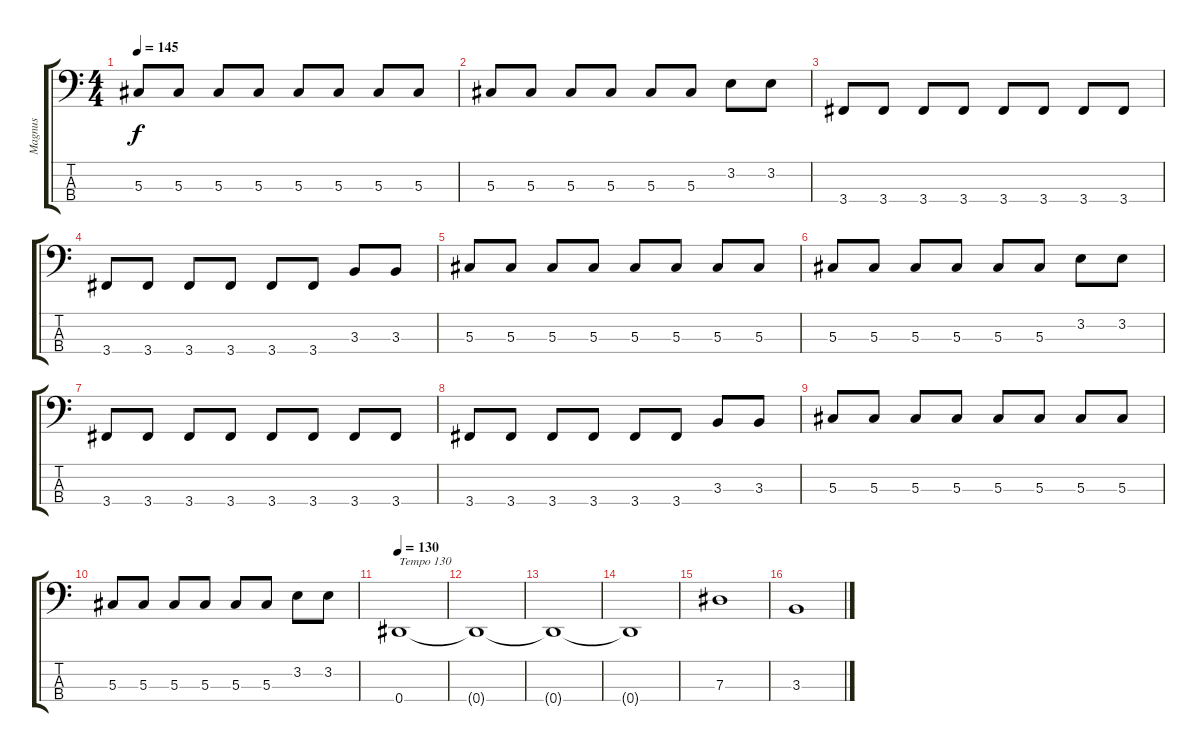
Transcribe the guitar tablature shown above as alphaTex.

\track ("Magnus" "Magnus") {instrument electricbassfinger}
\staff {score tabs}
\tuning (Gb2 Db2 Ab1 Eb1) {hide}
\ts (4 4)
\tempo 145
\clef f4
\ks c
5.3.8{dy f} 5.3.8 5.3.8 5.3.8 5.3.8 5.3.8 5.3.8 5.3.8 |
5.3.8 5.3.8 5.3.8 5.3.8 5.3.8 5.3.8 3.2.8 3.2.8 |
3.4.8 3.4.8 3.4.8 3.4.8 3.4.8 3.4.8 3.4.8 3.4.8 |
3.4.8 3.4.8 3.4.8 3.4.8 3.4.8 3.4.8 3.3.8 3.3.8 |
5.3.8 5.3.8 5.3.8 5.3.8 5.3.8 5.3.8 5.3.8 5.3.8 |
5.3.8 5.3.8 5.3.8 5.3.8 5.3.8 5.3.8 3.2.8 3.2.8 |
3.4.8 3.4.8 3.4.8 3.4.8 3.4.8 3.4.8 3.4.8 3.4.8 |
3.4.8 3.4.8 3.4.8 3.4.8 3.4.8 3.4.8 3.3.8 3.3.8 |
5.3.8 5.3.8 5.3.8 5.3.8 5.3.8 5.3.8 5.3.8 5.3.8 |
5.3.8 5.3.8 5.3.8 5.3.8 5.3.8 5.3.8 3.2.8 3.2.8 |
\tempo 130
0.4.1{txt "Tempo 130"} |
0.4{t}.1 |
0.4{t}.1 |
0.4{t}.1 |
7.3.1 |
3.3.1
